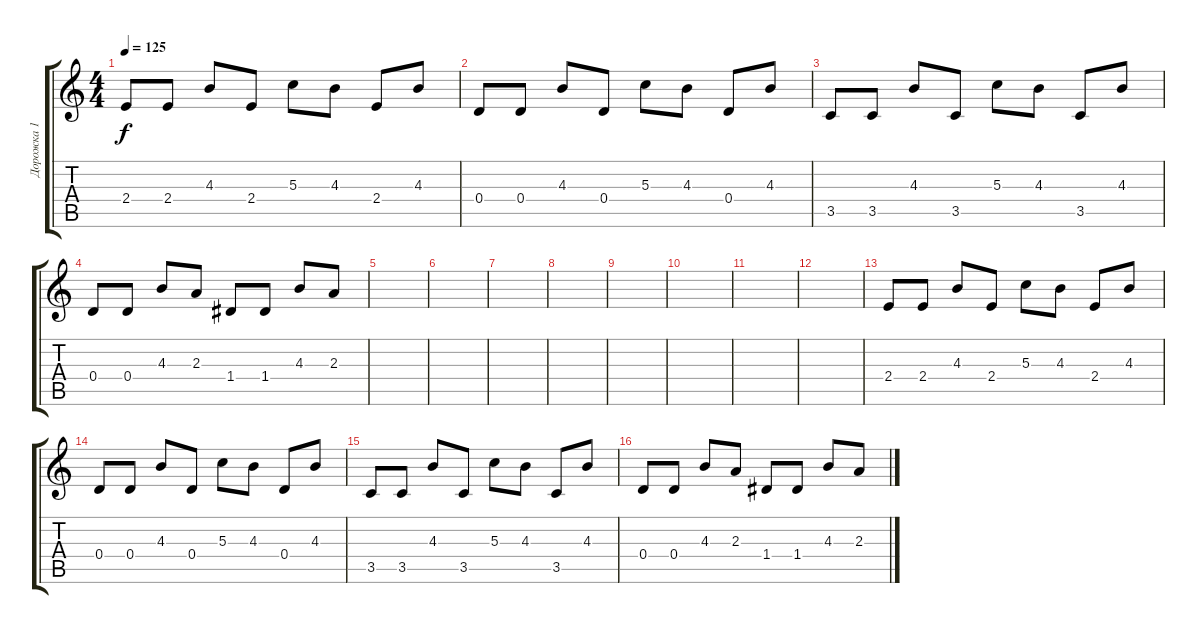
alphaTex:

\track ("Дорожка 1" "Дорожка 1") {instrument electricguitarclean}
\staff {score tabs}
\tuning (E4 B3 G3 D3 A2 E2) {hide}
\ts (4 4)
\tempo 125
\clef g2
\ks c
2.4.8{dy f} 2.4.8 4.3.8 2.4.8 5.3.8 4.3.8 2.4.8 4.3.8 |
0.4.8 0.4.8 4.3.8 0.4.8 5.3.8 4.3.8 0.4.8 4.3.8 |
3.5.8 3.5.8 4.3.8 3.5.8 5.3.8 4.3.8 3.5.8 4.3.8 |
0.4.8 0.4.8 4.3.8 2.3.8 1.4.8 1.4.8 4.3.8 2.3.8 |
|
|
|
|
|
|
|
|
2.4.8 2.4.8 4.3.8 2.4.8 5.3.8 4.3.8 2.4.8 4.3.8 |
0.4.8 0.4.8 4.3.8 0.4.8 5.3.8 4.3.8 0.4.8 4.3.8 |
3.5.8 3.5.8 4.3.8 3.5.8 5.3.8 4.3.8 3.5.8 4.3.8 |
0.4.8 0.4.8 4.3.8 2.3.8 1.4.8 1.4.8 4.3.8 2.3.8
